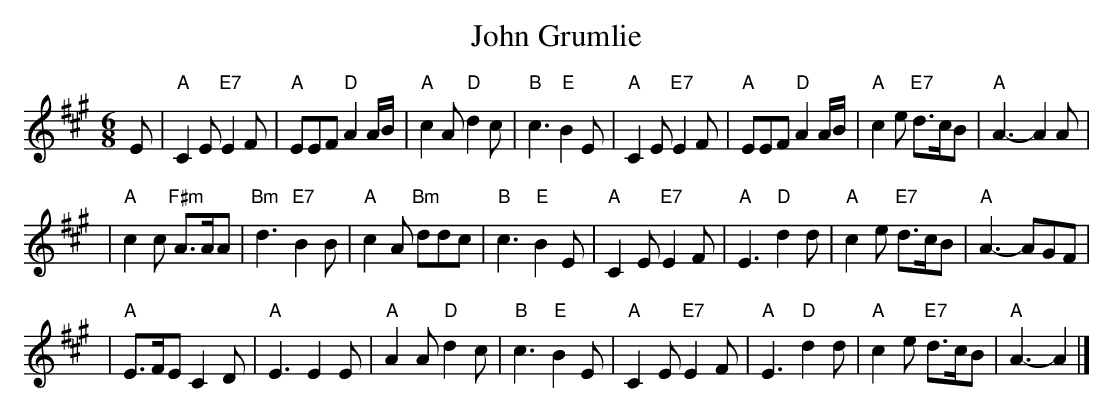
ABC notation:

X:1
T: John Grumlie
M: 6/8
L: 1/8
K: A
E \
| "A"C2E "E7"E2F | "A"EEF "D"A2A/B/ | "A"c2A "D"d2c | "B"c3 "E"B2E \
| "A"C2E "E7"E2F | "A"EEF "D"A2A/B/ | "A"c2e "E7"d>cB | "A"A3- A2A |
| "A"c2c "F#m"A>AA | "Bm"d3 "E7"B2B | "A"c2A "Bm"ddc | "B"c3 "E"B2E \
| "A"C2E "E7"E2F | "A"E3 "D"d2d | "A"c2e "E7"d>cB | "A"A3- AGF |
| "A"E>FE C2D | "A"E3 E2E | "A"A2A "D"d2c | "B"c3 "E"B2E \
| "A"C2E "E7"E2F | "A"E3 "D"d2d | "A"c2e "E7"d>cB | "A"A3- A2 |]
